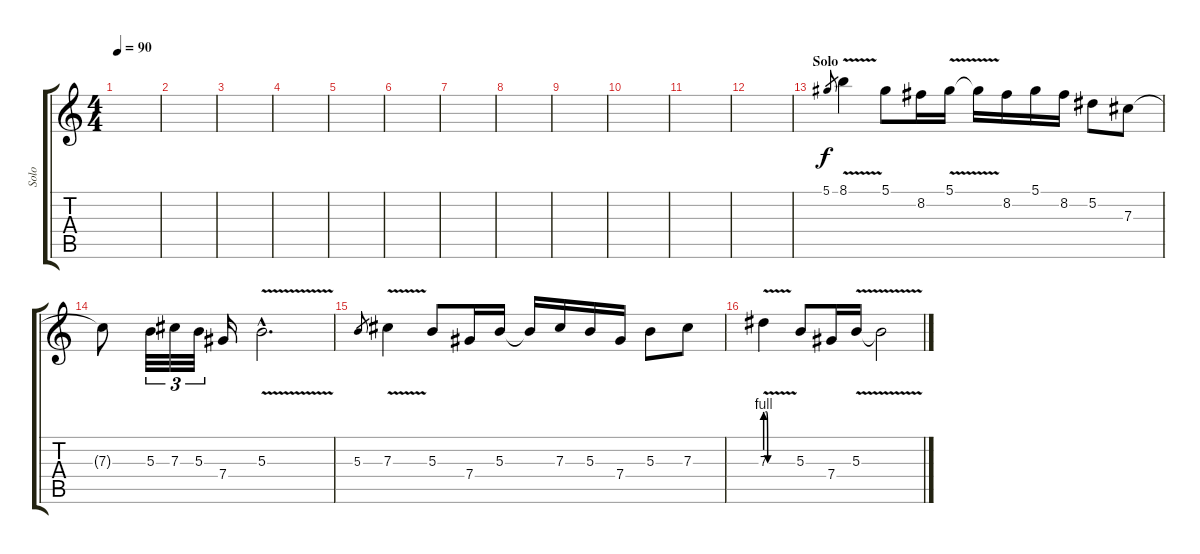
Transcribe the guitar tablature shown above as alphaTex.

\track ("Solo" "Solo") {instrument overdrivenguitar}
\staff {score tabs}
\tuning (Eb4 Bb3 Gb3 Db3 Ab2 Eb2) {hide}
\ts (4 4)
\tempo 90
\clef g2
\ks c
|
|
|
|
|
|
|
|
|
|
|
|
\section ("" "Solo")
5.1.8{gr} 8.1{v}.4 5.1.8 8.2.16 5.1{v}.16 5.1{t}.16 8.2.16 5.1.16 8.2.16 5.2.8 7.3.8 |
7.3{t}.8 5.3.32{tu (3 2)} 7.3.32{tu (3 2)} 5.3.32{tu (3 2)} 7.4.16 5.3{v hac}.2{d} |
5.3.8{gr} 7.3{v}.4 5.3.8 7.4.16 5.3.16 5.3{t}.16 7.3.16 5.3.16 7.4.16 5.3.8 7.3.8 |
7.3{be (custom 0 4 3 4 5 0 40 0 60 0) v}.4 5.3.8 7.4.16 5.3{v}.16 5.3{t}.2
